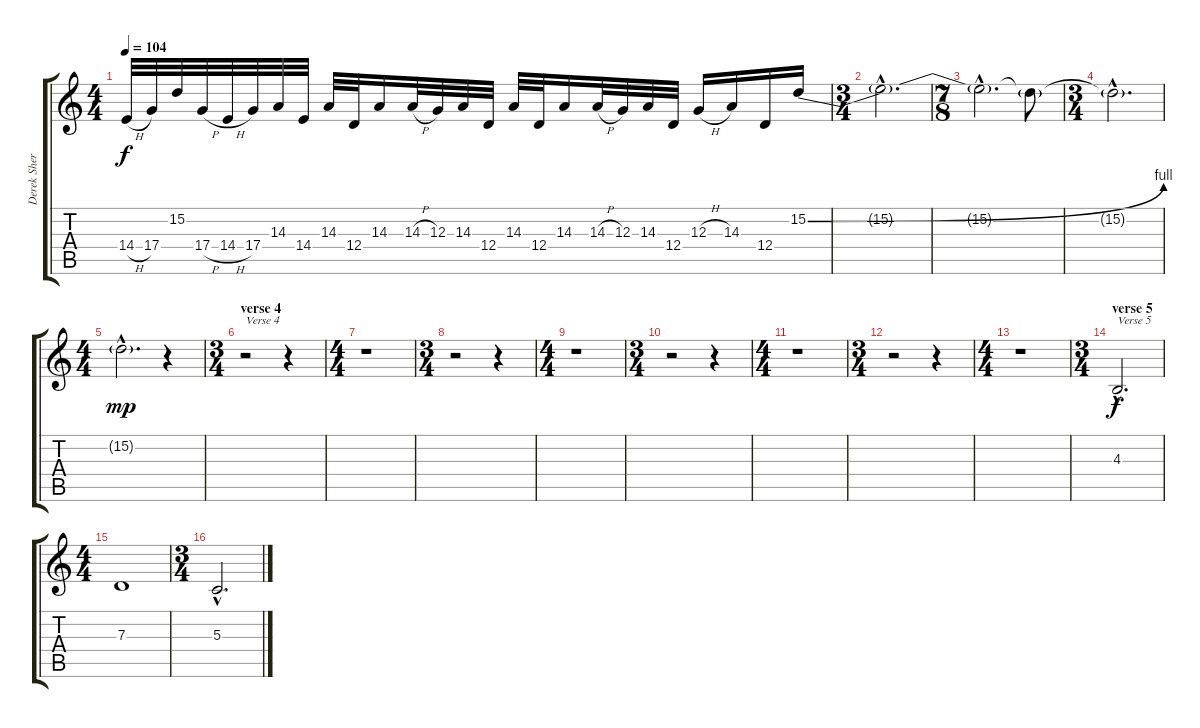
\track ("Derek Sherinian" "Derek Sher") {instrument lead5charang}
\staff {score tabs}
\tuning (E4 B3 G3 D3 A2 E2) {hide}
\ts (4 4)
\tempo 104
\clef g2
\ks c
14.4{h}.32{dy f} 17.4.32 15.2.32 17.4{h}.32 14.4{h}.32 17.4.32 14.3.32 14.4.32 14.3.32 12.4.32 14.3.16 14.3{h}.32 12.3.32 14.3.32 12.4.32 14.3.32 12.4.32 14.3.16 14.3{h}.32 12.3.32 14.3.32 12.4.32 12.3{h}.16 14.3.16 12.4.16 15.2{be (bend 0 0 60 4)}.16 |
\ts (3 4)
15.2{hac t}.2{d} |
\ts (7 8)
15.2{hac t}.2{d} 15.2{t}.8 |
\ts (3 4)
15.2{hac t}.2{d} |
\ts (4 4)
15.2{g hac}.2{d dy mp} r.4 |
\ts (3 4)
\section ("" "verse 4")
r.2{txt "Verse 4"} r.4 |
\ts (4 4)
r.1 |
\ts (3 4)
r.2 r.4 |
\ts (4 4)
r.1 |
\ts (3 4)
r.2 r.4 |
\ts (4 4)
r.1 |
\ts (3 4)
r.2 r.4 |
\ts (4 4)
r.1 |
\ts (3 4)
\section ("" "verse 5")
4.3{hac}.2{d txt "Verse 5" dy f} |
\ts (4 4)
7.3.1 |
\ts (3 4)
5.3{hac}.2{d}
